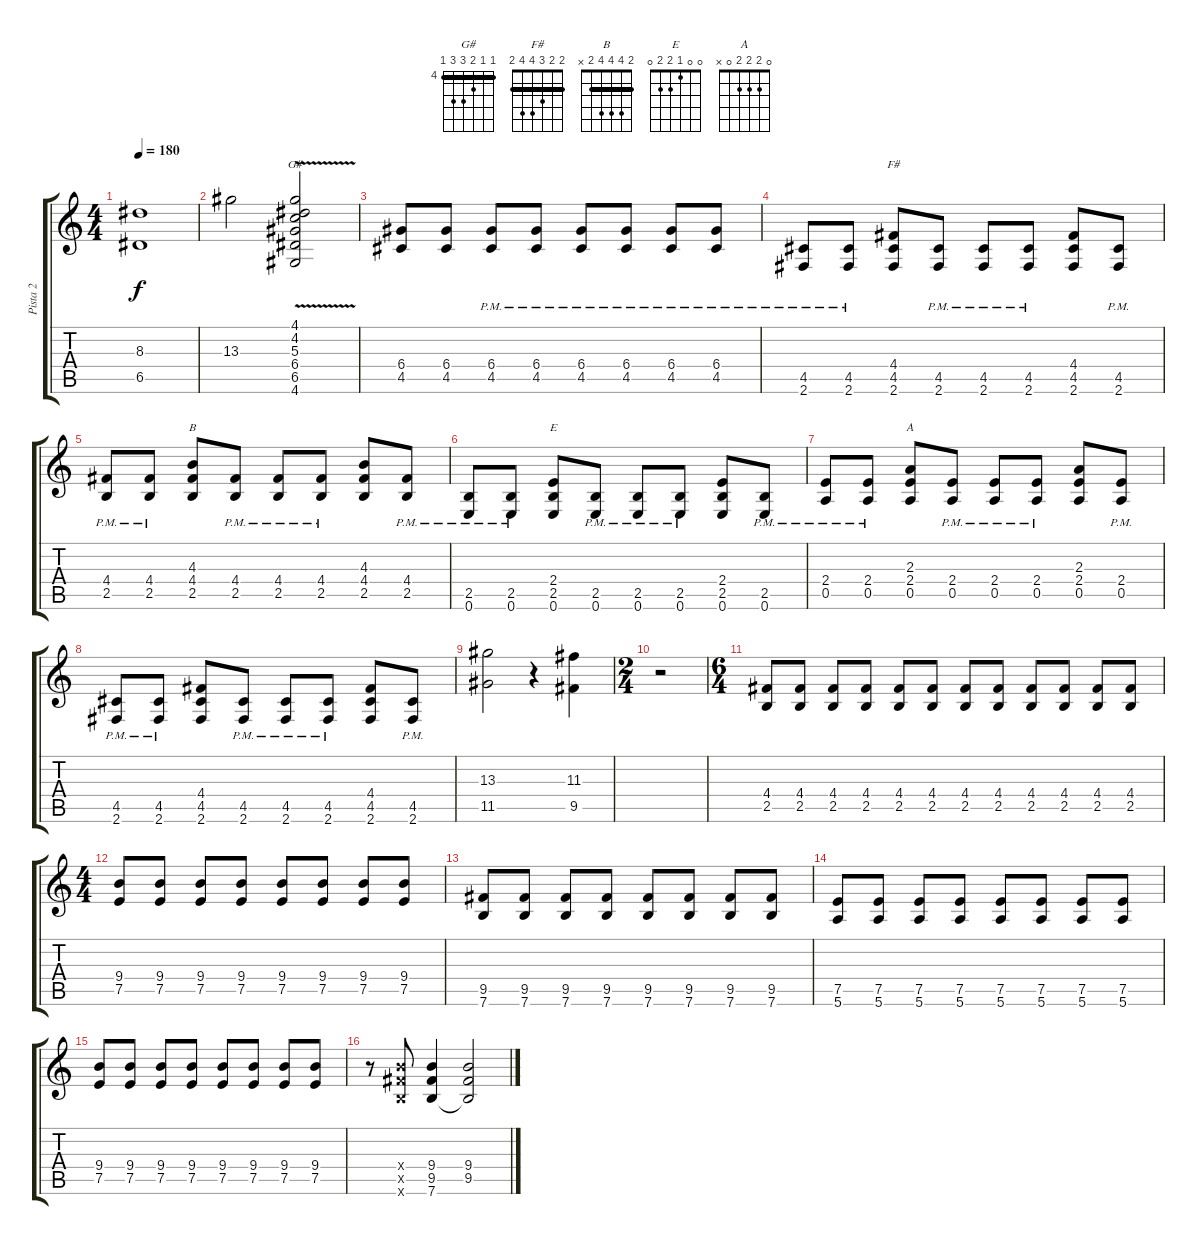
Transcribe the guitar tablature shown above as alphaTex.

\track ("Pista 2" "Pista 2") {instrument overdrivenguitar}
\staff {score tabs}
\tuning (E4 B3 G3 D3 A2 E2) {hide}
\chord ("G#" 4 4 5 6 6 4) {firstfret 4 barre 4}
\chord ("F#" 2 2 3 4 4 2) {barre 2}
\chord ("B" 2 4 4 4 2 x) {barre 2}
\chord ("E" 0 0 1 2 2 0)
\chord ("A" 0 2 2 2 0 x)
\ts (4 4)
\tempo 180
\clef g2
\ks c
(8.3 6.5).1{dy f} |
13.3.2 (4.1{v} 4.2 5.3 6.4 6.5 4.6).2{ch "G#"} |
(6.4 4.5).8 (6.4 4.5).8 (6.4{pm} 4.5{pm}).8 (6.4{pm} 4.5{pm}).8 (6.4{pm} 4.5{pm}).8 (6.4{pm} 4.5{pm}).8 (6.4{pm} 4.5{pm}).8 (6.4{pm} 4.5{pm}).8 |
(4.5{pm} 2.6{pm}).8 (4.5{pm} 2.6{pm}).8 (4.4 4.5 2.6).8{ch "F#"} (4.5{pm} 2.6{pm}).8 (4.5{pm} 2.6{pm}).8 (4.5{pm} 2.6{pm}).8 (4.4 4.5 2.6).8 (4.5{pm} 2.6{pm}).8 |
(4.4{pm} 2.5{pm}).8 (4.4{pm} 2.5{pm}).8 (4.3 4.4 2.5).8{ch "B"} (4.4{pm} 2.5{pm}).8 (4.4{pm} 2.5{pm}).8 (4.4{pm} 2.5{pm}).8 (4.3 4.4 2.5).8 (4.4{pm} 2.5{pm}).8 |
(2.5{pm} 0.6{pm}).8 (2.5{pm} 0.6{pm}).8 (2.4 2.5 0.6).8{ch "E"} (2.5{pm} 0.6{pm}).8 (2.5{pm} 0.6{pm}).8 (2.5{pm} 0.6{pm}).8 (2.4 2.5 0.6).8 (2.5{pm} 0.6{pm}).8 |
(2.4{pm} 0.5{pm}).8 (2.4{pm} 0.5{pm}).8 (2.3 2.4 0.5).8{ch "A"} (2.4{pm} 0.5{pm}).8 (2.4{pm} 0.5{pm}).8 (2.4{pm} 0.5{pm}).8 (2.3 2.4 0.5).8 (2.4{pm} 0.5{pm}).8 |
(4.5{pm} 2.6{pm}).8 (4.5{pm} 2.6{pm}).8 (4.4 4.5 2.6).8 (4.5{pm} 2.6{pm}).8 (4.5{pm} 2.6{pm}).8 (4.5{pm} 2.6{pm}).8 (4.4 4.5 2.6).8 (4.5{pm} 2.6{pm}).8 |
(13.3 11.5).2 r.4 (11.3 9.5).4 |
\ts (2 4)
r.2 |
\ts (6 4)
(4.4 2.5).8{volume 8} (4.4 2.5).8 (4.4 2.5).8{volume 11} (4.4 2.5).8 (4.4 2.5).8{volume 12} (4.4 2.5).8 (4.4 2.5).8 (4.4 2.5).8{volume 14} (4.4 2.5).8{volume 16} (4.4 2.5).8 (4.4 2.5).8 (4.4 2.5).8 |
\ts (4 4)
(9.4 7.5).8 (9.4 7.5).8 (9.4 7.5).8 (9.4 7.5).8 (9.4 7.5).8 (9.4 7.5).8 (9.4 7.5).8 (9.4 7.5).8 |
(9.5 7.6).8 (9.5 7.6).8 (9.5 7.6).8 (9.5 7.6).8 (9.5 7.6).8 (9.5 7.6).8 (9.5 7.6).8 (9.5 7.6).8 |
(7.5 5.6).8 (7.5 5.6).8 (7.5 5.6).8 (7.5 5.6).8 (7.5 5.6).8 (7.5 5.6).8 (7.5 5.6).8 (7.5 5.6).8 |
(9.4 7.5).8{volume 13} (9.4 7.5).8 (9.4 7.5).8 (9.4 7.5).8 (9.4 7.5).8 (9.4 7.5).8 (9.4 7.5).8 (9.4 7.5).8 |
r.8 (9.4{x} 9.5{x} 7.6{x}).8 (9.4 9.5 7.6).4 (9.4 9.5 7.6{t}).2
